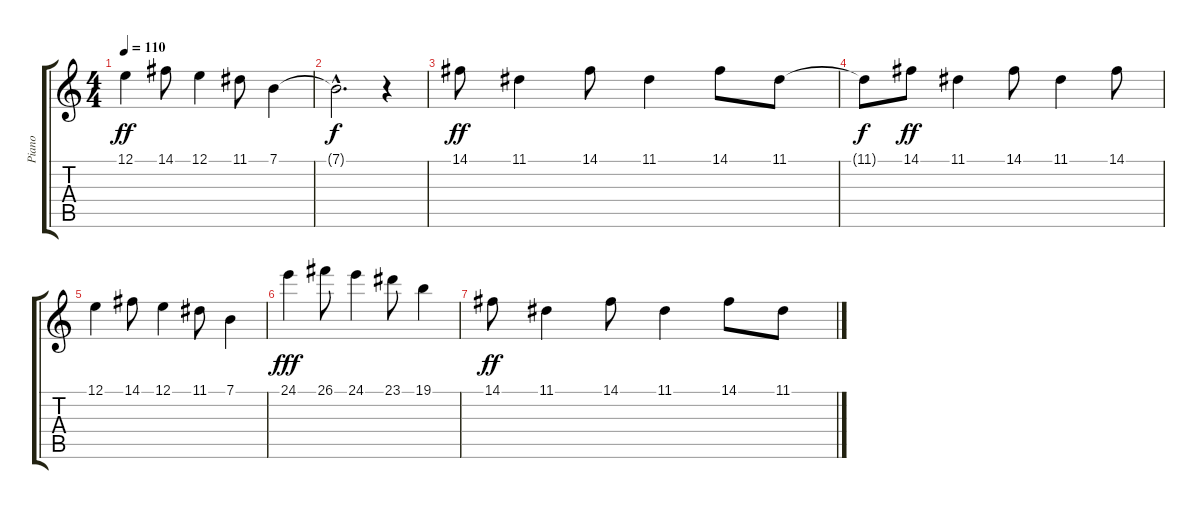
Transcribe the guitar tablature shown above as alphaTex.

\track ("Piano" "Piano") {instrument brightacousticpiano}
\staff {score tabs}
\tuning (E4 B3 G3 D3 A2 E2) {hide}
\ts (4 4)
\tempo 110
\clef g2
\ks c
12.1.4{dy ff} 14.1.8 12.1.4 11.1.8 7.1.4 |
7.1{hac t}.2{d dy f} r.4 |
14.1.8{dy ff} 11.1.4 14.1.8 11.1.4 14.1.8 11.1.8 |
11.1{t}.8{dy f} 14.1.8{dy ff} 11.1.4 14.1.8 11.1.4 14.1.8 |
12.1.4 14.1.8 12.1.4 11.1.8 7.1.4 |
24.1.4{dy fff} 26.1.8 24.1.4 23.1.8 19.1.4 |
14.1.8{dy ff} 11.1.4 14.1.8 11.1.4 14.1.8 11.1.8
